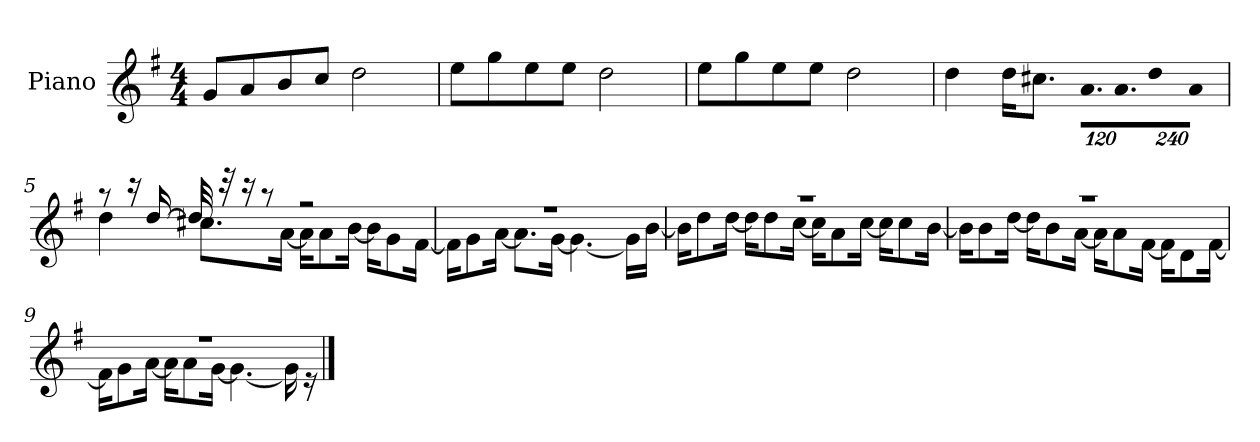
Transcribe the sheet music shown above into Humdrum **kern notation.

**kern
*part1
*staff1
*I"Piano
*I'P-no
*clefG2
*k[f#]
*M4/4
*MM90
=1
8g/L
8a/
8b/
8cc/J
2dd\
=2
8ee\L
8gg\
8ee\
8ee\J
2dd\
=3
8ee\L
8gg\
8ee\
8ee\J
2dd\
=4
4dd\
16dd\KL
8.cc#X\J
*Xbrackettup
!LO:N:vis=16.
960%103a\LL
!LO:N:vis=16.
960%103a\J
!LO:N:vis=8
960%137dd\
!LO:N:vis=8
960%137a\J
!!LO:LB:g=z
=5
*^
8r	4dd\
16r	.
[16dd/	.
32dd/]	8.cc#X\L
32r	.
16r	.
8r	.
.	[16a\Jk
2r	16a\KL]
.	8a\
.	[16b\Jk
.	16b\KL]
.	8g\
.	[16f#\Jk
=6	=6
1r	16f#\KL]
.	8g\
.	[16a\Jk
.	8.a\L]
.	[16g\Jk
.	4.g\_
.	16g\LL]
.	[16b\JJ
=7	=7
1r	16b\KL]
.	8dd\
.	[16dd\Jk
.	16dd\KL]
.	8dd\
.	[16cc\Jk
.	16cc\KL]
.	8a\
.	[16cc\Jk
.	16cc\KL]
.	8cc\
.	[16b\Jk
!!LO:LB:g=z	!!
=8	=8
1r	16b\KL]
.	8b\
.	[16dd\Jk
.	16dd\KL]
.	8b\
.	[16a\Jk
.	16a\KL]
.	8a\
.	[16f#\Jk
.	16f#\KL]
.	8d\
.	[16f#\Jk
=9	=9
1r	16f#\KL]
.	8g\
.	[16a\Jk
.	16a\KL]
.	8a\
.	[16g\Jk
.	4.g\_
.	16g\]
.	16r
*v	*v
==
*-
